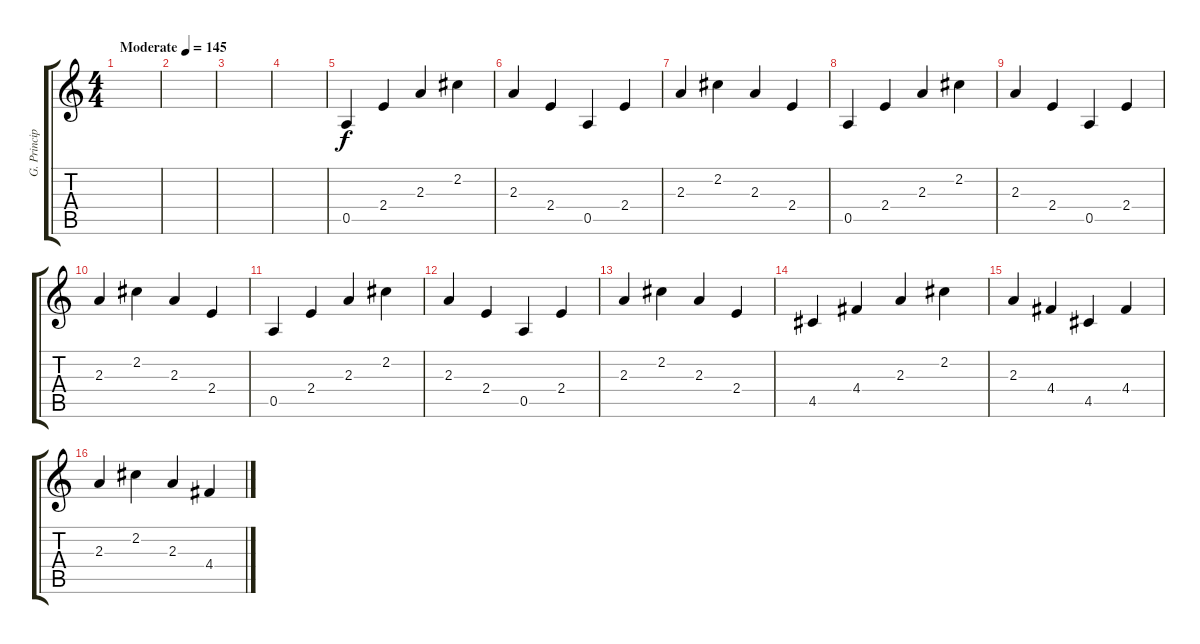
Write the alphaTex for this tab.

\track ("G. Principal" "G. Princip") {instrument electricguitarclean}
\staff {score tabs}
\tuning (E4 B3 G3 D3 A2 E2) {hide}
\ts (4 4)
\tempo (145 "Moderate")
\clef g2
\ks c
|
|
|
|
0.5.4 2.4.4 2.3.4 2.2.4 |
2.3.4 2.4.4 0.5.4 2.4.4 |
2.3.4 2.2.4 2.3.4 2.4.4 |
0.5.4 2.4.4 2.3.4 2.2.4 |
2.3.4 2.4.4 0.5.4 2.4.4 |
2.3.4 2.2.4 2.3.4 2.4.4 |
0.5.4 2.4.4 2.3.4 2.2.4 |
2.3.4 2.4.4 0.5.4 2.4.4 |
2.3.4 2.2.4 2.3.4 2.4.4 |
4.5.4 4.4.4 2.3.4 2.2.4 |
2.3.4 4.4.4 4.5.4 4.4.4 |
2.3.4 2.2.4 2.3.4 4.4.4
